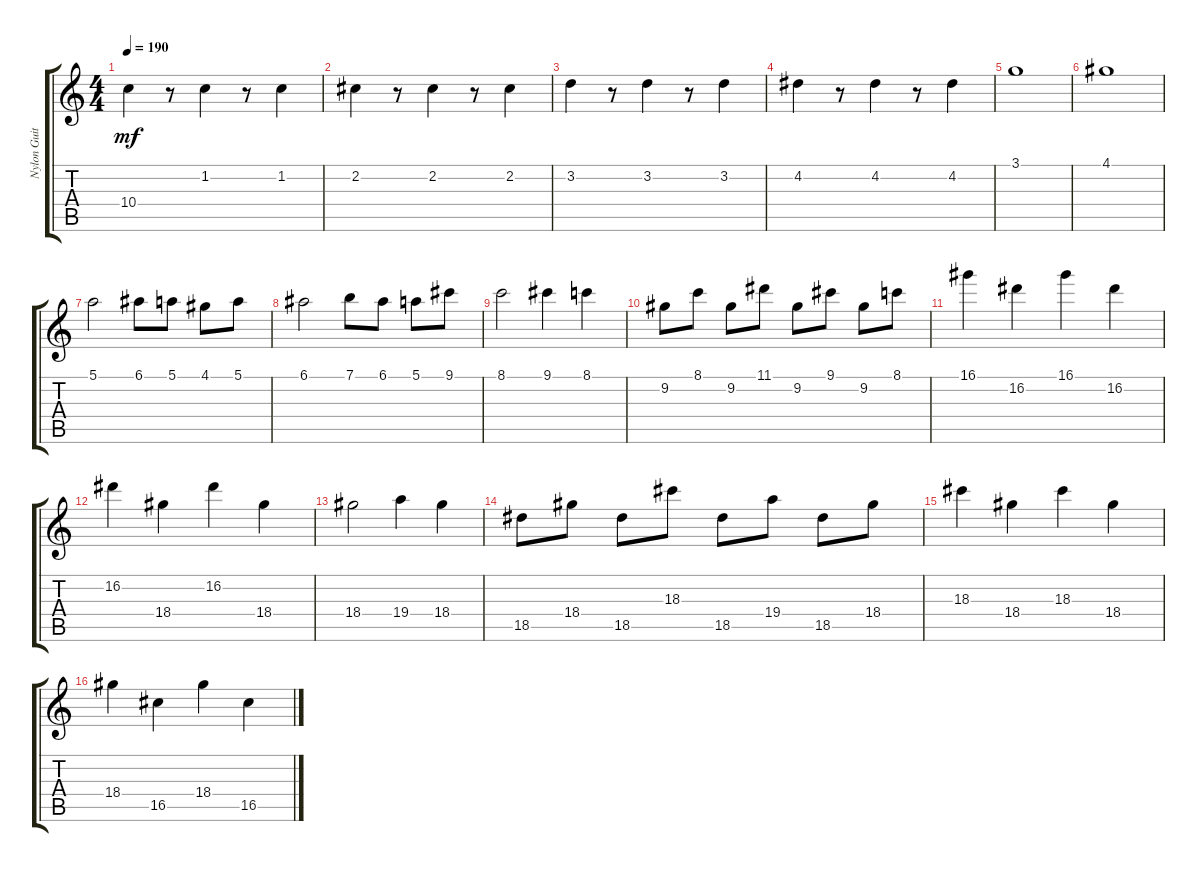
\track ("Nylon Guitar" "Nylon Guit") {instrument acousticguitarnylon}
\staff {score tabs}
\tuning (E4 B3 G3 D3 A2 E2) {hide}
\ts (4 4)
\tempo 190
\clef g2
\ks c
10.4.4{dy mf} r.8 1.2.4 r.8 1.2.4 |
2.2.4 r.8 2.2.4 r.8 2.2.4 |
3.2.4 r.8 3.2.4 r.8 3.2.4 |
4.2.4 r.8 4.2.4 r.8 4.2.4 |
3.1.1 |
4.1.1 |
5.1.2 6.1.8 5.1.8 4.1.8 5.1.8 |
6.1.2 7.1.8 6.1.8 5.1.8 9.1.8 |
8.1.2 9.1.4 8.1.4 |
9.2.8 8.1.8 9.2.8 11.1.8 9.2.8 9.1.8 9.2.8 8.1.8 |
16.1.4 16.2.4 16.1.4 16.2.4 |
16.2.4 18.4.4 16.2.4 18.4.4 |
18.4.2 19.4.4 18.4.4 |
18.5.8 18.4.8 18.5.8 18.3.8 18.5.8 19.4.8 18.5.8 18.4.8 |
18.3.4 18.4.4 18.3.4 18.4.4 |
18.4.4 16.5.4 18.4.4 16.5.4
